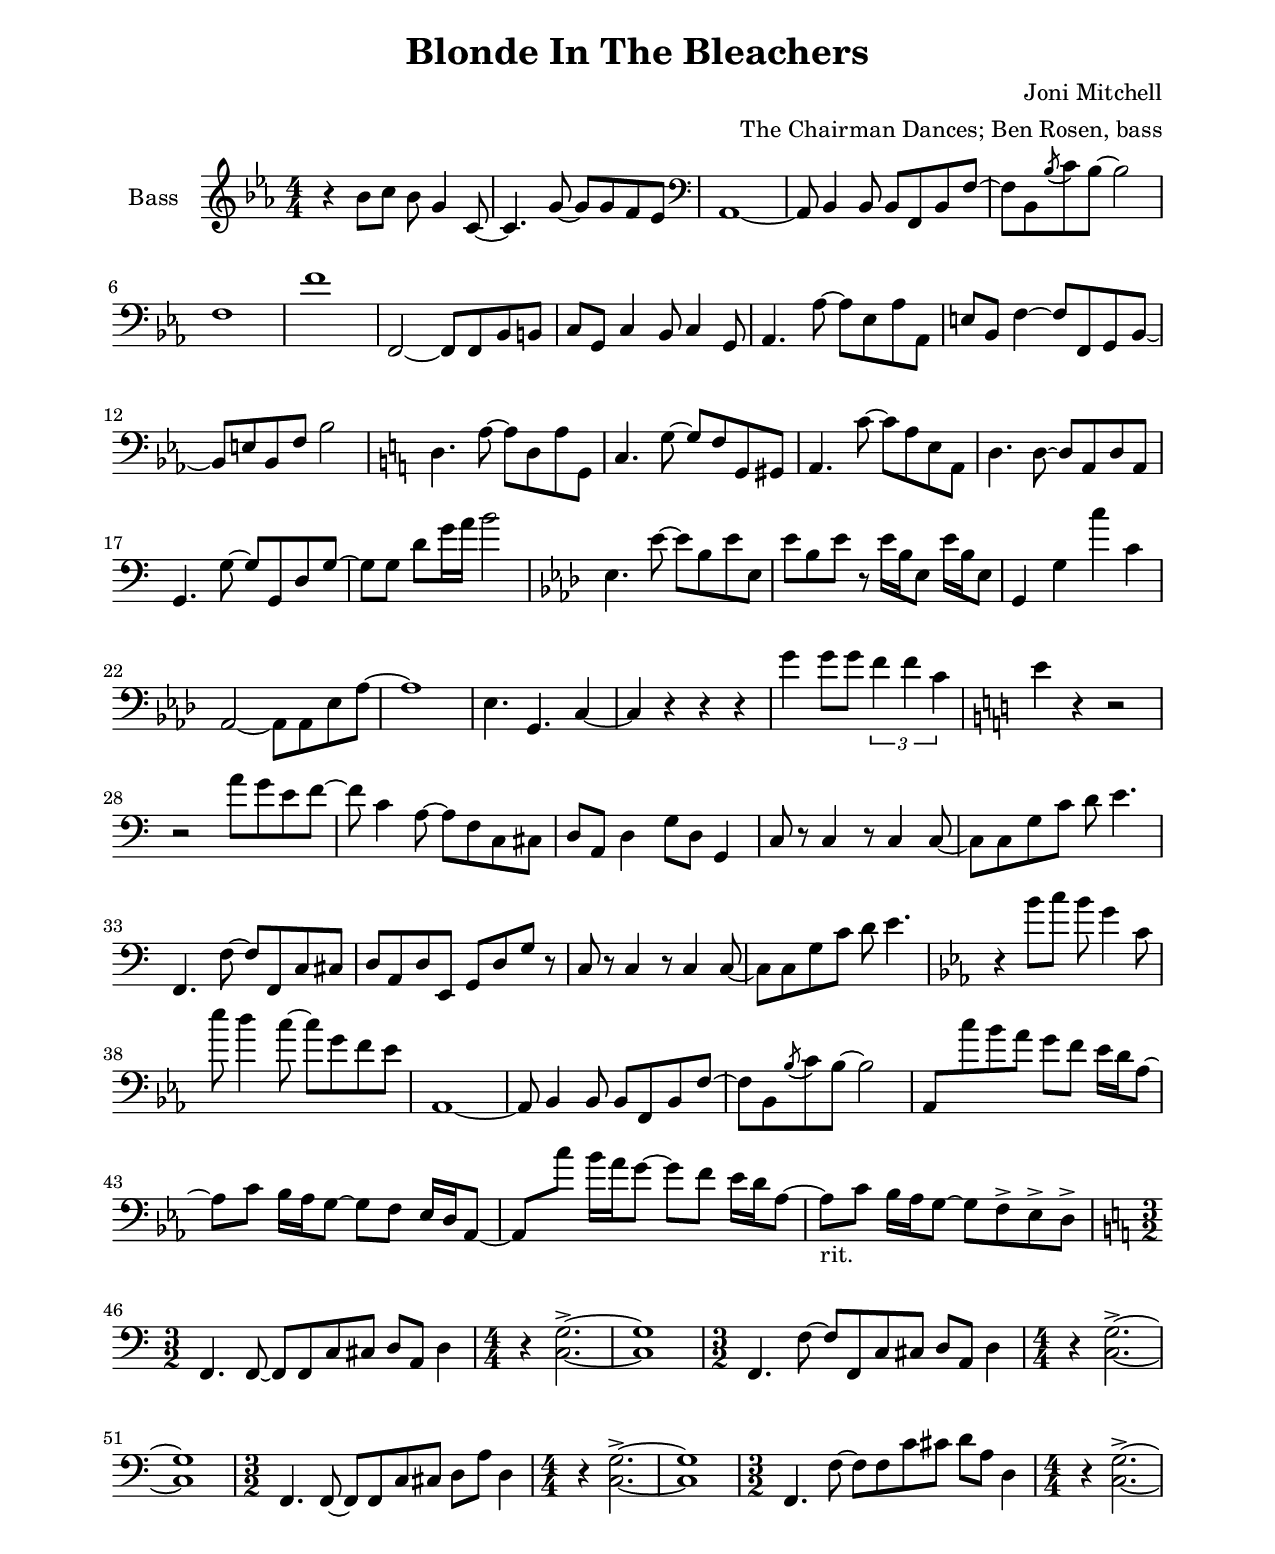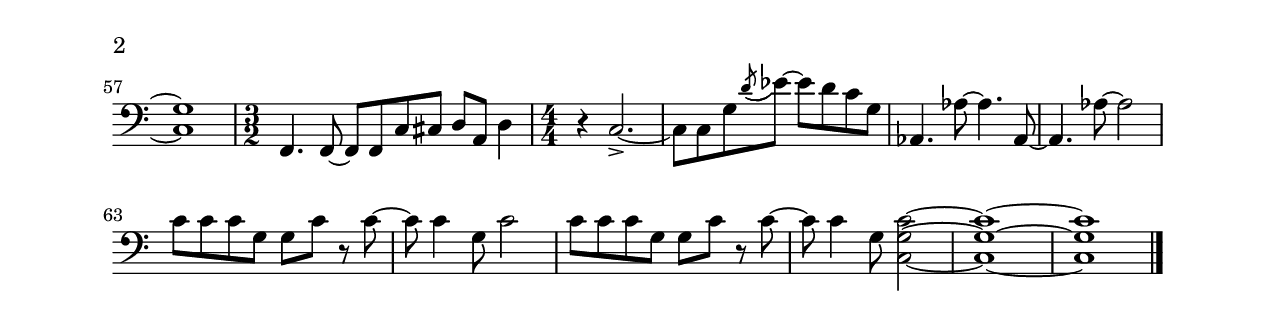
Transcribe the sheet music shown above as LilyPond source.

\version "2.24.1"

\include "settings.ily"

\header {
  title = "Blonde In The Bleachers"
  composer = "Joni Mitchell"
  arranger = "The Chairman Dances; Ben Rosen, bass"
}

music = \relative c'' {
  \key ef \major

  r4 bf8 c8 bf8 g4 c,8 ~
  c4. g'8 ~ g8 g8 f8 ef8

  \clef "bass"

  af,,1 ~
  af8 bf4 bf8 bf8 f8 bf8 f'8 ~
  f8 bf,8 \acciaccatura { bf'8 ( } c8 ) bf8 ~ bf2
  f1
  f'1

  \clef "bass"

  f,,2 ~ f8 f8 bf8 b8
  c8 g8 c4 bf8 c4 g8
  af4. af'8 ~ af8 ef8 af8 af,8
  e'8 bf8 f'4 ~ f8 f,8 g8 bf8 ~
  bf8 e8 bf8 f'8 bf2

  \key a \minor

  d,4. a'8 ~ a8 d,8 a'8 g,8
  c4. g'8 ~ g8 f8 g,8 gs8
  a4. c'8 ~ c8 a8 e8 a,8
  d4. d8 ~ d8 a8 d8 a8
  g4. g'8 ~ g8 g,8 d'8 g8 ~
  g8 g8 d'8 g16 a16 b2

  \key af \major

  ef,,4. ef'8 ~ ef8 bf8 ef8 ef,8
  ef'8 bf8 ef8 r8 ef16 bf16 ef,8 ef'16 bf16 ef,8
  g,4 g'4 c'4 c,4
  af,2 ~ af8 af8 ef'8 af8 ~
  af1
  ef4. g,4. c4 ~
  c4 r4 r4 r4
  g''4 g8 g8 \tuplet 3/2 { f4 f4 c4 }

  \key a \minor

  e4 r4 r2
  r2 a8 g8 e8 f8 ~
  f8 c4 a8 ~ a8 f8 c8 cs8
  d8 a8 d4 g8 d8 g,4
  c8 r8 c4 r8 c4 c8 ~
  c8 c8 g'8 c8 d8 e4.
  f,,4. f'8 ~ f8 f,8 c'8 cs8
  d8 a8 d8 e,8 g8 d'8 g8 r8
  c,8 r8 c4 r8 c4 c8 ~
  c8 c8 g'8 c8 d8 e4.

  \key ef \major

  r4 bf'8 c8 bf8 g4 c,8
  ef'8 d4 c8 ~ c8 g8 f8 ef8

  \clef "bass"

  af,,1 ~
  af8 bf4 bf8 bf8 f8 bf8 f'8 ~
  f8 bf,8 \acciaccatura { bf'8 ( } c8 ) bf8 ~ bf2
  af,8 c''8 bf8 af8 g8 f8 ef16 d16 af8 ~
  af8 c8 bf16 af16 g8 ~ g8 f8 ef16 d16 af8 ~
  af8 c''8 bf16 af16 g8 ~ g8 f8 ef16 d16 af8 ~
  af8 _ "rit." c8 bf16 af16 g8 ~ g8 f8 -> ef8 -> d8 ->

  \time 3/2

  \key a \minor

  f,4. f8 ~ f8 f8 c'8 cs8 d8 a8 d4

  \time 4/4

  r4 <c g'>2. ~ -> ~
  <c g'>1

  \time 3/2

  f,4. f'8 ~ f8 f,8 c'8 cs8 d8 a8 d4

  \time 4/4

  r4 <c g'>2. ~ -> ~

  <c g'>1
  \time 3/2  f,4. f8 ~ f8 f8 c'8 cs8 d8 a'8 d,4
  \time 4/4  r4 <c g'>2. ~ -> ~
  <c g'>1
  \time 3/2  f,4. f'8 ~ f8 f8 c'8 cs8 d8 a8 d,4
  \time 4/4  r4 <c g'>2. ~ -> ~
  <c g'>1
  \time 3/2  f,4. f8 ~ f8 f8 c'8 cs8 d8 a8 d4
  \time 4/4  r4 c2. ~ ->
  c8 c8 g'8 \acciaccatura { d'8 ( } ef8 ) ~ ef8 d8 c8 g8
  af,4. af'8 ~ af4. af,8 ~
  af4. af'8 ~ af2
  c8 c8 c8 g8 g8 c8 r8 c8 ~
  c8 c4 g8 c2
  c8 c8 c8 g8 g8 c8 r8 c8 ~
  c8 c4 g8 <c, g' c>2 ~ ~ ~
  <c g' c>1 ~ ~ ~
  <c g' c>1

  \bar "|."
}

\score {
  \new Staff \with {
    instrumentName = "Bass"
    \numericTimeSignature
  } {
    \compressMMRests
    \music
  }
}
